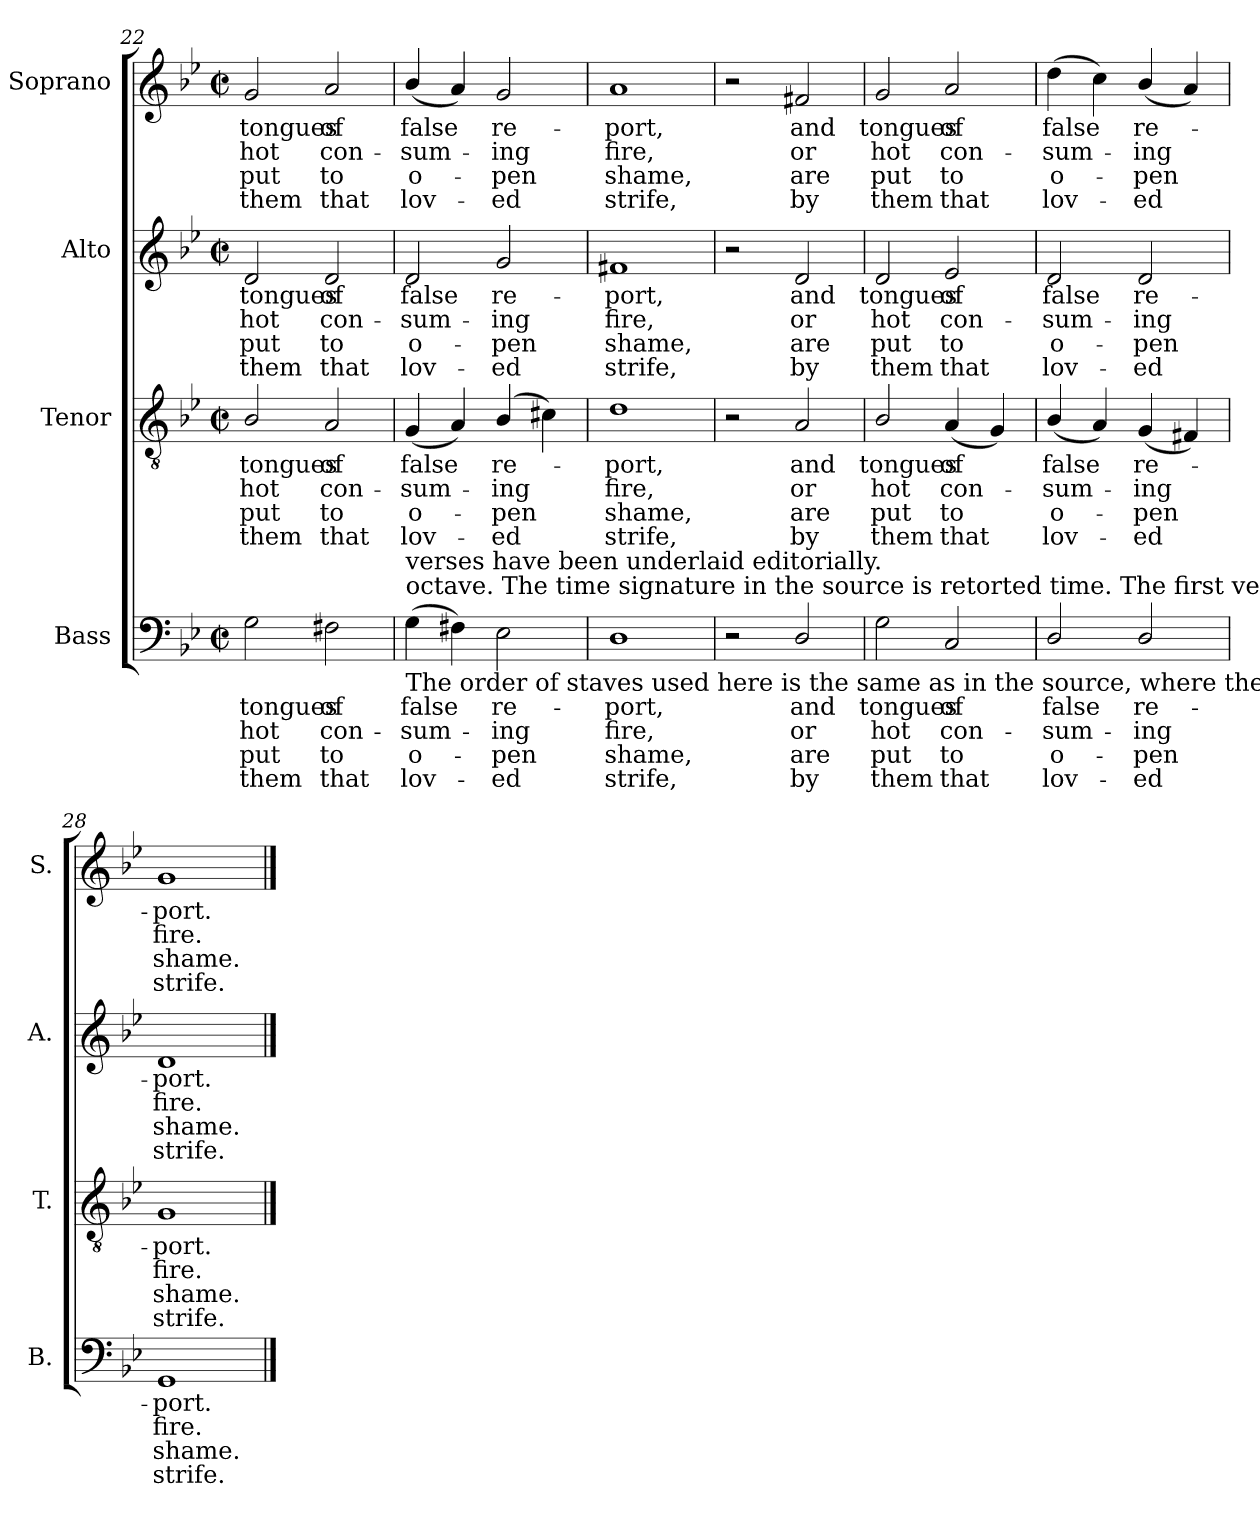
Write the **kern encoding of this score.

**kern	**text	**text	**text	**text	**kern	**text	**text	**text	**text	**kern	**text	**text	**text	**text	**kern	**text	**text	**text	**text
*part4	*part4	*part4	*part4	*part4	*part3	*part3	*part3	*part3	*part3	*part2	*part2	*part2	*part2	*part2	*part1	*part1	*part1	*part1	*part1
*staff4	*staff4	*staff4	*staff4	*staff4	*staff3	*staff3	*staff3	*staff3	*staff3	*staff2	*staff2	*staff2	*staff2	*staff2	*staff1	*staff1	*staff1	*staff1	*staff1
*I"Bass	*	*	*	*	*I"Tenor	*	*	*	*	*I"Alto	*	*	*	*	*I"Soprano	*	*	*	*
*I'B.	*	*	*	*	*I'T.	*	*	*	*	*I'A.	*	*	*	*	*I'S.	*	*	*	*
*clefF4	*	*	*	*	*clefGv2	*	*	*	*	*clefG2	*	*	*	*	*clefG2	*	*	*	*
*	*	*	*	*	*ITrd7c12	*	*	*	*	*	*	*	*	*	*	*	*	*	*
*k[b-e-]	*	*	*	*	*k[b-e-]	*	*	*	*	*k[b-e-]	*	*	*	*	*k[b-e-]	*	*	*	*
*g:	*	*	*	*	*g:	*	*	*	*	*g:	*	*	*	*	*g:	*	*	*	*
*M2/2	*	*	*	*	*M2/2	*	*	*	*	*M2/2	*	*	*	*	*M2/2	*	*	*	*
*met(c|)	*	*	*	*	*met(c|)	*	*	*	*	*met(c|)	*	*	*	*	*met(c|)	*	*	*	*
=22	=22	=22	=22	=22	=22	=22	=22	=22	=22	=22	=22	=22	=22	=22	=22	=22	=22	=22	=22
!	!LO:LY:b:color=#000000	!LO:LY:b:color=#000000	!LO:LY:b:color=#000000	!LO:LY:b:color=#000000	!	!	!	!	!	!	!	!	!	!	!	!	!	!	!
!	!	!	!	!	!	!LO:LY:b:color=#000000	!LO:LY:b:color=#000000	!LO:LY:b:color=#000000	!LO:LY:b:color=#000000	!	!	!	!	!	!	!	!	!	!
!	!	!	!	!	!	!	!	!	!	!	!LO:LY:b:color=#000000	!LO:LY:b:color=#000000	!LO:LY:b:color=#000000	!LO:LY:b:color=#000000	!	!	!	!	!
!	!	!	!	!	!	!	!	!	!	!	!	!	!	!	!	!LO:LY:b:color=#000000	!LO:LY:b:color=#000000	!LO:LY:b:color=#000000	!LO:LY:b:color=#000000
2Gi\	tongues	hot	put	them	2BB-i/	tongues	hot	put	them	2di/	tongues	hot	put	them	2gi/	tongues	hot	put	them
!	!LO:LY:b:color=#000000	!LO:LY:b:color=#000000	!LO:LY:b:color=#000000	!LO:LY:b:color=#000000	!	!	!	!	!	!	!	!	!	!	!	!	!	!	!
!	!	!	!	!	!	!LO:LY:b:color=#000000	!LO:LY:b:color=#000000	!LO:LY:b:color=#000000	!LO:LY:b:color=#000000	!	!	!	!	!	!	!	!	!	!
!	!	!	!	!	!	!	!	!	!	!	!LO:LY:b:color=#000000	!LO:LY:b:color=#000000	!LO:LY:b:color=#000000	!LO:LY:b:color=#000000	!	!	!	!	!
!	!	!	!	!	!	!	!	!	!	!	!	!	!	!	!	!LO:LY:b:color=#000000	!LO:LY:b:color=#000000	!LO:LY:b:color=#000000	!LO:LY:b:color=#000000
2F#Xi\	of	con-	to	that	2AAi/	of	con-	to	that	2di/	of	con-	to	that	2ai/	of	con-	to	that
!!LO:LB:g=z
=23	=23	=23	=23	=23	=23	=23	=23	=23	=23	=23	=23	=23	=23	=23	=23	=23	=23	=23	=23
!	!LO:LY:b:color=#000000	!LO:LY:b:color=#000000	!LO:LY:b:color=#000000	!LO:LY:b:color=#000000	!	!	!	!	!	!	!	!	!	!	!	!	!	!	!
!	!	!	!	!	!	!LO:LY:b:color=#000000	!LO:LY:b:color=#000000	!LO:LY:b:color=#000000	!LO:LY:b:color=#000000	!	!	!	!	!	!	!	!	!	!
!	!	!	!	!	!	!	!	!	!	!	!LO:LY:b:color=#000000	!LO:LY:b:color=#000000	!LO:LY:b:color=#000000	!LO:LY:b:color=#000000	!	!	!	!	!
!LO:TX:b:t=The order of staves used here is the same as in the source, where the alto part is notated in the treble clef at the upper	!	!	!	!	!	!	!	!	!	!	!	!	!	!	!	!	!	!	!
!LO:TX:t=octave. The time signature in the source is retorted time. The first verse only of the text is given in the source&colon; subsequent	!	!	!	!	!	!	!	!	!	!	!	!	!	!	!	!	!	!	!
!LO:TX:t=verses have been underlaid editorially.	!	!	!	!	!	!	!	!	!	!	!	!	!	!	!	!	!	!	!
!	!	!	!	!	!	!	!	!	!	!	!	!	!	!	!	!LO:LY:b:color=#000000	!LO:LY:b:color=#000000	!LO:LY:b:color=#000000	!LO:LY:b:color=#000000
(4Gi\	false	-sum-	o-	-lov-	(4GGi/	false	-sum-	o-	-lov-	2di/	false	-sum-	o-	-lov-	(4b-i/	false	-sum-	o-	-lov-
4F#Xi\)	.	.	.	.	4AAi/)	.	.	.	.	.	.	.	.	.	4ai/)	.	.	.	.
!	!LO:LY:b:color=#000000	!LO:LY:b:color=#000000	!LO:LY:b:color=#000000	!LO:LY:b:color=#000000	!	!	!	!	!	!	!	!	!	!	!	!	!	!	!
!	!	!	!	!	!	!LO:LY:b:color=#000000	!LO:LY:b:color=#000000	!LO:LY:b:color=#000000	!LO:LY:b:color=#000000	!	!	!	!	!	!	!	!	!	!
!	!	!	!	!	!	!	!	!	!	!	!LO:LY:b:color=#000000	!LO:LY:b:color=#000000	!LO:LY:b:color=#000000	!LO:LY:b:color=#000000	!	!	!	!	!
!	!	!	!	!	!	!	!	!	!	!	!	!	!	!	!	!LO:LY:b:color=#000000	!LO:LY:b:color=#000000	!LO:LY:b:color=#000000	!LO:LY:b:color=#000000
2E-i\	re-	-ing	-pen	ed	(4BB-i/	re-	-ing	-pen	ed	2gi/	re-	-ing	-pen	ed	2gi/	re-	-ing	-pen	ed
.	.	.	.	.	4C#Xi\)	.	.	.	.	.	.	.	.	.	.	.	.	.	.
=24	=24	=24	=24	=24	=24	=24	=24	=24	=24	=24	=24	=24	=24	=24	=24	=24	=24	=24	=24
!	!LO:LY:b:color=#000000	!LO:LY:b:color=#000000	!LO:LY:b:color=#000000	!LO:LY:b:color=#000000	!	!	!	!	!	!	!	!	!	!	!	!	!	!	!
!	!	!	!	!	!	!LO:LY:b:color=#000000	!LO:LY:b:color=#000000	!LO:LY:b:color=#000000	!LO:LY:b:color=#000000	!	!	!	!	!	!	!	!	!	!
!	!	!	!	!	!	!	!	!	!	!	!LO:LY:b:color=#000000	!LO:LY:b:color=#000000	!LO:LY:b:color=#000000	!LO:LY:b:color=#000000	!	!	!	!	!
!	!	!	!	!	!	!	!	!	!	!	!	!	!	!	!	!LO:LY:b:color=#000000	!LO:LY:b:color=#000000	!LO:LY:b:color=#000000	!LO:LY:b:color=#000000
1Di	-port,	fire,	shame,	strife,	1Di	-port,	fire,	shame,	strife,	1f#Xi	-port,	fire,	shame,	strife,	1ai	-port,	fire,	shame,	strife,
=25	=25	=25	=25	=25	=25	=25	=25	=25	=25	=25	=25	=25	=25	=25	=25	=25	=25	=25	=25
2r	.	.	.	.	2r	.	.	.	.	2r	.	.	.	.	2r	.	.	.	.
!	!LO:LY:b:color=#000000	!LO:LY:b:color=#000000	!LO:LY:b:color=#000000	!LO:LY:b:color=#000000	!	!	!	!	!	!	!	!	!	!	!	!	!	!	!
!	!	!	!	!	!	!LO:LY:b:color=#000000	!LO:LY:b:color=#000000	!LO:LY:b:color=#000000	!LO:LY:b:color=#000000	!	!	!	!	!	!	!	!	!	!
!	!	!	!	!	!	!	!	!	!	!	!LO:LY:b:color=#000000	!LO:LY:b:color=#000000	!LO:LY:b:color=#000000	!LO:LY:b:color=#000000	!	!	!	!	!
!	!	!	!	!	!	!	!	!	!	!	!	!	!	!	!	!LO:LY:b:color=#000000	!LO:LY:b:color=#000000	!LO:LY:b:color=#000000	!LO:LY:b:color=#000000
2Di/	and	or	are	by	2AAi/	and	or	are	by	2di/	and	or	are	by	2f#Xi/	and	or	are	by
=26	=26	=26	=26	=26	=26	=26	=26	=26	=26	=26	=26	=26	=26	=26	=26	=26	=26	=26	=26
!	!LO:LY:b:color=#000000	!LO:LY:b:color=#000000	!LO:LY:b:color=#000000	!LO:LY:b:color=#000000	!	!	!	!	!	!	!	!	!	!	!	!	!	!	!
!	!	!	!	!	!	!LO:LY:b:color=#000000	!LO:LY:b:color=#000000	!LO:LY:b:color=#000000	!LO:LY:b:color=#000000	!	!	!	!	!	!	!	!	!	!
!	!	!	!	!	!	!	!	!	!	!	!LO:LY:b:color=#000000	!LO:LY:b:color=#000000	!LO:LY:b:color=#000000	!LO:LY:b:color=#000000	!	!	!	!	!
!	!	!	!	!	!	!	!	!	!	!	!	!	!	!	!	!LO:LY:b:color=#000000	!LO:LY:b:color=#000000	!LO:LY:b:color=#000000	!LO:LY:b:color=#000000
2Gi\	tongues	hot	put	them	2BB-i/	tongues	hot	put	them	2di/	tongues	hot	put	them	2gi/	tongues	hot	put	them
!	!LO:LY:b:color=#000000	!LO:LY:b:color=#000000	!LO:LY:b:color=#000000	!LO:LY:b:color=#000000	!	!	!	!	!	!	!	!	!	!	!	!	!	!	!
!	!	!	!	!	!	!LO:LY:b:color=#000000	!LO:LY:b:color=#000000	!LO:LY:b:color=#000000	!LO:LY:b:color=#000000	!	!	!	!	!	!	!	!	!	!
!	!	!	!	!	!	!	!	!	!	!	!LO:LY:b:color=#000000	!LO:LY:b:color=#000000	!LO:LY:b:color=#000000	!LO:LY:b:color=#000000	!	!	!	!	!
!	!	!	!	!	!	!	!	!	!	!	!	!	!	!	!	!LO:LY:b:color=#000000	!LO:LY:b:color=#000000	!LO:LY:b:color=#000000	!LO:LY:b:color=#000000
2Ci/	of	con-	to	that	(4AAi/	of	con-	to	that	2e-i/	of	con-	to	that	2ai/	of	con-	to	that
.	.	.	.	.	4GGi/)	.	.	.	.	.	.	.	.	.	.	.	.	.	.
=27	=27	=27	=27	=27	=27	=27	=27	=27	=27	=27	=27	=27	=27	=27	=27	=27	=27	=27	=27
!	!LO:LY:b:color=#000000	!LO:LY:b:color=#000000	!LO:LY:b:color=#000000	!LO:LY:b:color=#000000	!	!	!	!	!	!	!	!	!	!	!	!	!	!	!
!	!	!	!	!	!	!LO:LY:b:color=#000000	!LO:LY:b:color=#000000	!LO:LY:b:color=#000000	!LO:LY:b:color=#000000	!	!	!	!	!	!	!	!	!	!
!	!	!	!	!	!	!	!	!	!	!	!LO:LY:b:color=#000000	!LO:LY:b:color=#000000	!LO:LY:b:color=#000000	!LO:LY:b:color=#000000	!	!	!	!	!
!	!	!	!	!	!	!	!	!	!	!	!	!	!	!	!	!LO:LY:b:color=#000000	!LO:LY:b:color=#000000	!LO:LY:b:color=#000000	!LO:LY:b:color=#000000
2Di/	false	-sum-	o-	-lov-	(4BB-i/	false	-sum-	o-	-lov-	2di/	false	-sum-	o-	-lov-	(4ddi\	false	-sum-	o-	-lov-
.	.	.	.	.	4AAi/)	.	.	.	.	.	.	.	.	.	4cci\)	.	.	.	.
!	!LO:LY:b:color=#000000	!LO:LY:b:color=#000000	!LO:LY:b:color=#000000	!LO:LY:b:color=#000000	!	!	!	!	!	!	!	!	!	!	!	!	!	!	!
!	!	!	!	!	!	!LO:LY:b:color=#000000	!LO:LY:b:color=#000000	!LO:LY:b:color=#000000	!LO:LY:b:color=#000000	!	!	!	!	!	!	!	!	!	!
!	!	!	!	!	!	!	!	!	!	!	!LO:LY:b:color=#000000	!LO:LY:b:color=#000000	!LO:LY:b:color=#000000	!LO:LY:b:color=#000000	!	!	!	!	!
!	!	!	!	!	!	!	!	!	!	!	!	!	!	!	!	!LO:LY:b:color=#000000	!LO:LY:b:color=#000000	!LO:LY:b:color=#000000	!LO:LY:b:color=#000000
2Di/	re-	-ing	-pen	ed	(4GGi/	re-	-ing	-pen	ed	2di/	re-	-ing	-pen	ed	(4b-i/	re-	-ing	-pen	ed
.	.	.	.	.	4FF#Xi/)	.	.	.	.	.	.	.	.	.	4ai/)	.	.	.	.
=28	=28	=28	=28	=28	=28	=28	=28	=28	=28	=28	=28	=28	=28	=28	=28	=28	=28	=28	=28
!	!LO:LY:b:color=#000000	!LO:LY:b:color=#000000	!LO:LY:b:color=#000000	!LO:LY:b:color=#000000	!	!	!	!	!	!	!	!	!	!	!	!	!	!	!
!	!	!	!	!	!	!LO:LY:b:color=#000000	!LO:LY:b:color=#000000	!LO:LY:b:color=#000000	!LO:LY:b:color=#000000	!	!	!	!	!	!	!	!	!	!
!	!	!	!	!	!	!	!	!	!	!	!LO:LY:b:color=#000000	!LO:LY:b:color=#000000	!LO:LY:b:color=#000000	!LO:LY:b:color=#000000	!	!	!	!	!
!	!	!	!	!	!	!	!	!	!	!	!	!	!	!	!	!LO:LY:b:color=#000000	!LO:LY:b:color=#000000	!LO:LY:b:color=#000000	!LO:LY:b:color=#000000
1GGi	-port.	fire.	shame.	strife.	1GGi	-port.	fire.	shame.	strife.	1di	-port.	fire.	shame.	strife.	1gi	-port.	fire.	shame.	strife.
==	==	==	==	==	==	==	==	==	==	==	==	==	==	==	==	==	==	==	==
*-	*-	*-	*-	*-	*-	*-	*-	*-	*-	*-	*-	*-	*-	*-	*-	*-	*-	*-	*-
